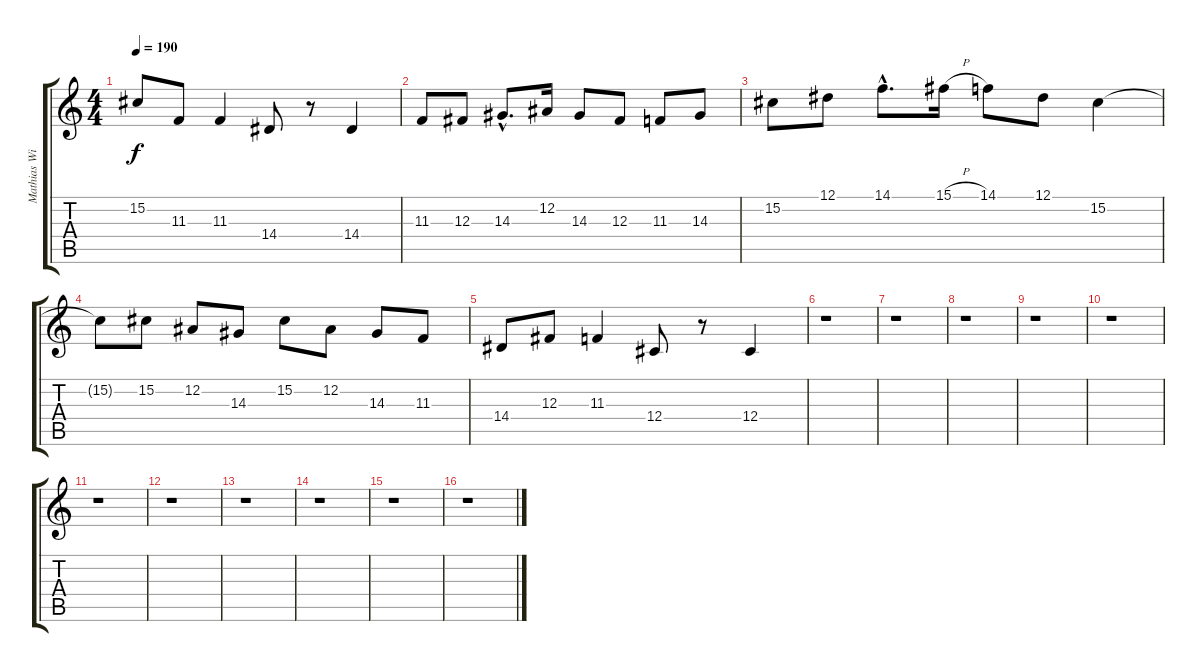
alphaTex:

\track ("Mathias Wiesner" "Mathias Wi") {instrument fiddle}
\staff {score tabs}
\tuning (Eb4 Bb3 Gb3 Db3 Ab2 Eb2) {hide}
\ts (4 4)
\tempo 190
\clef g2
\ks c
15.2.8{dy f} 11.3.8 11.3.4 14.4.8 r.8 14.4.4 |
11.3.8 12.3.8 14.3{hac}.8{d} 12.2.16 14.3.8 12.3.8 11.3.8 14.3.8 |
15.2.8 12.1.8 14.1{hac}.8{d} 15.1{h}.16 14.1.8 12.1.8 15.2.4 |
15.2{t}.8 15.2.8 12.2.8 14.3.8 15.2.8 12.2.8 14.3.8 11.3.8 |
14.4.8 12.3.8 11.3.4 12.4.8 r.8 12.4.4 |
r.1 |
r.1 |
r.1 |
r.1 |
r.1 |
r.1 |
r.1 |
r.1 |
r.1 |
r.1 |
r.1
